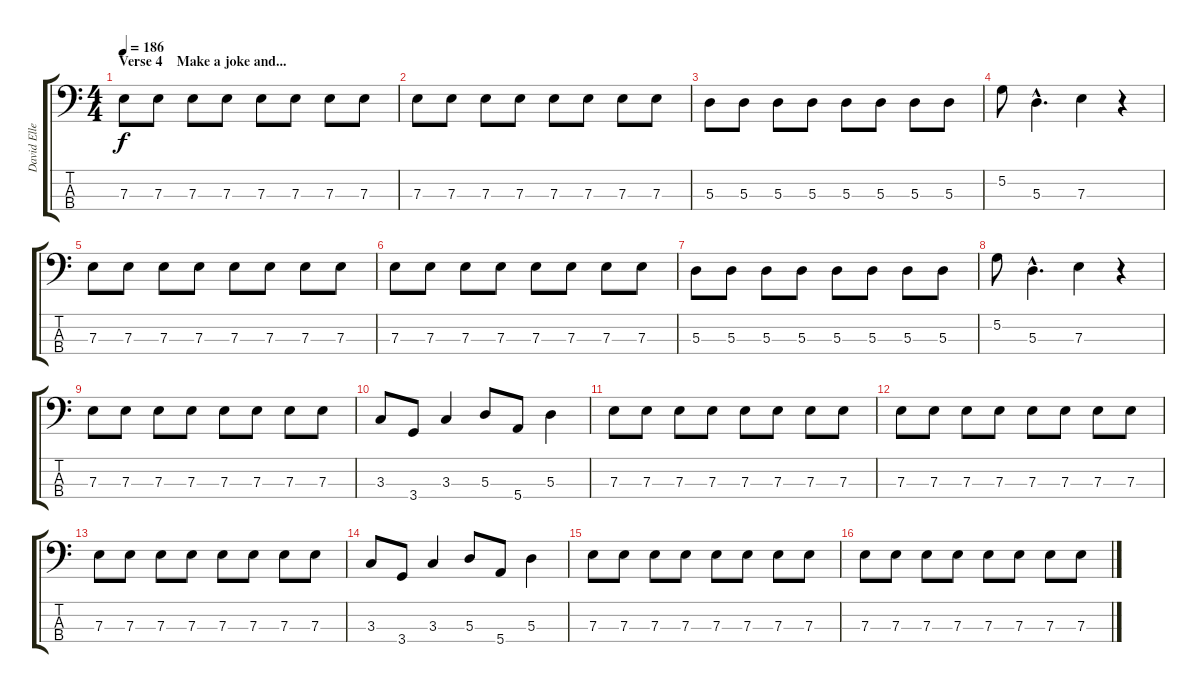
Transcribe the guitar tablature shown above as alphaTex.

\track ("David Ellefson [Bass]" "David Elle") {instrument electricbassfinger}
\staff {score tabs}
\tuning (G2 D2 A1 E1) {hide}
\ts (4 4)
\section ("" "Verse 4    Make a joke and...")
\tempo 186
\clef f4
\ks c
7.3.8{dy f} 7.3.8 7.3.8 7.3.8 7.3.8 7.3.8 7.3.8 7.3.8 |
7.3.8 7.3.8 7.3.8 7.3.8 7.3.8 7.3.8 7.3.8 7.3.8 |
5.3.8 5.3.8 5.3.8 5.3.8 5.3.8 5.3.8 5.3.8 5.3.8 |
5.2.8 5.3{hac}.4{d} 7.3.4 r.4 |
7.3.8 7.3.8 7.3.8 7.3.8 7.3.8 7.3.8 7.3.8 7.3.8 |
7.3.8 7.3.8 7.3.8 7.3.8 7.3.8 7.3.8 7.3.8 7.3.8 |
5.3.8 5.3.8 5.3.8 5.3.8 5.3.8 5.3.8 5.3.8 5.3.8 |
5.2.8 5.3{hac}.4{d} 7.3.4 r.4 |
7.3.8 7.3.8 7.3.8 7.3.8 7.3.8 7.3.8 7.3.8 7.3.8 |
3.3.8 3.4.8 3.3.4 5.3.8 5.4.8 5.3.4 |
7.3.8 7.3.8 7.3.8 7.3.8 7.3.8 7.3.8 7.3.8 7.3.8 |
7.3.8 7.3.8 7.3.8 7.3.8 7.3.8 7.3.8 7.3.8 7.3.8 |
7.3.8 7.3.8 7.3.8 7.3.8 7.3.8 7.3.8 7.3.8 7.3.8 |
3.3.8 3.4.8 3.3.4 5.3.8 5.4.8 5.3.4 |
7.3.8 7.3.8 7.3.8 7.3.8 7.3.8 7.3.8 7.3.8 7.3.8 |
7.3.8 7.3.8 7.3.8 7.3.8 7.3.8 7.3.8 7.3.8 7.3.8
